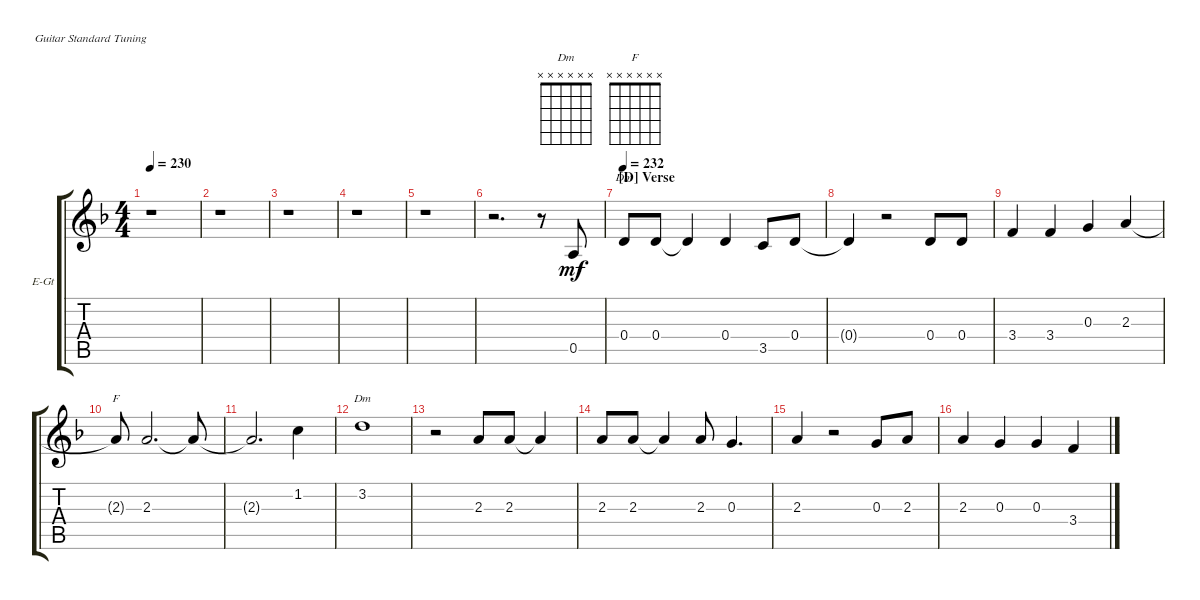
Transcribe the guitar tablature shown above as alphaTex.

\defaultSystemsLayout 4
\bracketExtendMode groupsimilarinstruments
\firstSystemTrackNameOrientation horizontal
\otherSystemsTrackNameOrientation horizontal
\track ("Paul's Voice" "E-Gt") {instrument electricguitarclean}
\staff {score tabs}
\tuning (E4 B3 G3 D3 A2 E2)
\chord ("Dm" x x x x x x)
\chord ("F" x x x x x x)
\ts (4 4)
\tempo 230
\clef g2
\ks dminor
r.1{dy mf} |
r.1 |
r.1 |
r.1 |
r.1 |
r.2{d} r.8 0.5.8 |
\section ("D" "Verse")
\tempo 232
0.4.8{ch "Dm"} 0.4.8 0.4{t}.4 0.4.4 3.5.8 0.4.8 |
0.4{t}.4 r.2 0.4.8 0.4.8 |
3.4.4 3.4.4 0.3.4 2.3.4 |
2.3{t}.8{ch "F"} 2.3.2{d} 2.3{t}.8 |
2.3{t}.2{d} 1.2.4 |
3.2.1{ch "Dm"} |
r.2 2.3.8 2.3.8 2.3{t}.4 |
2.3.8 2.3.8 2.3{t}.4 2.3.8 0.3.4{d} |
2.3.4 r.2 0.3.8 2.3.8 |
2.3.4 0.3.4 0.3.4 3.4.4
